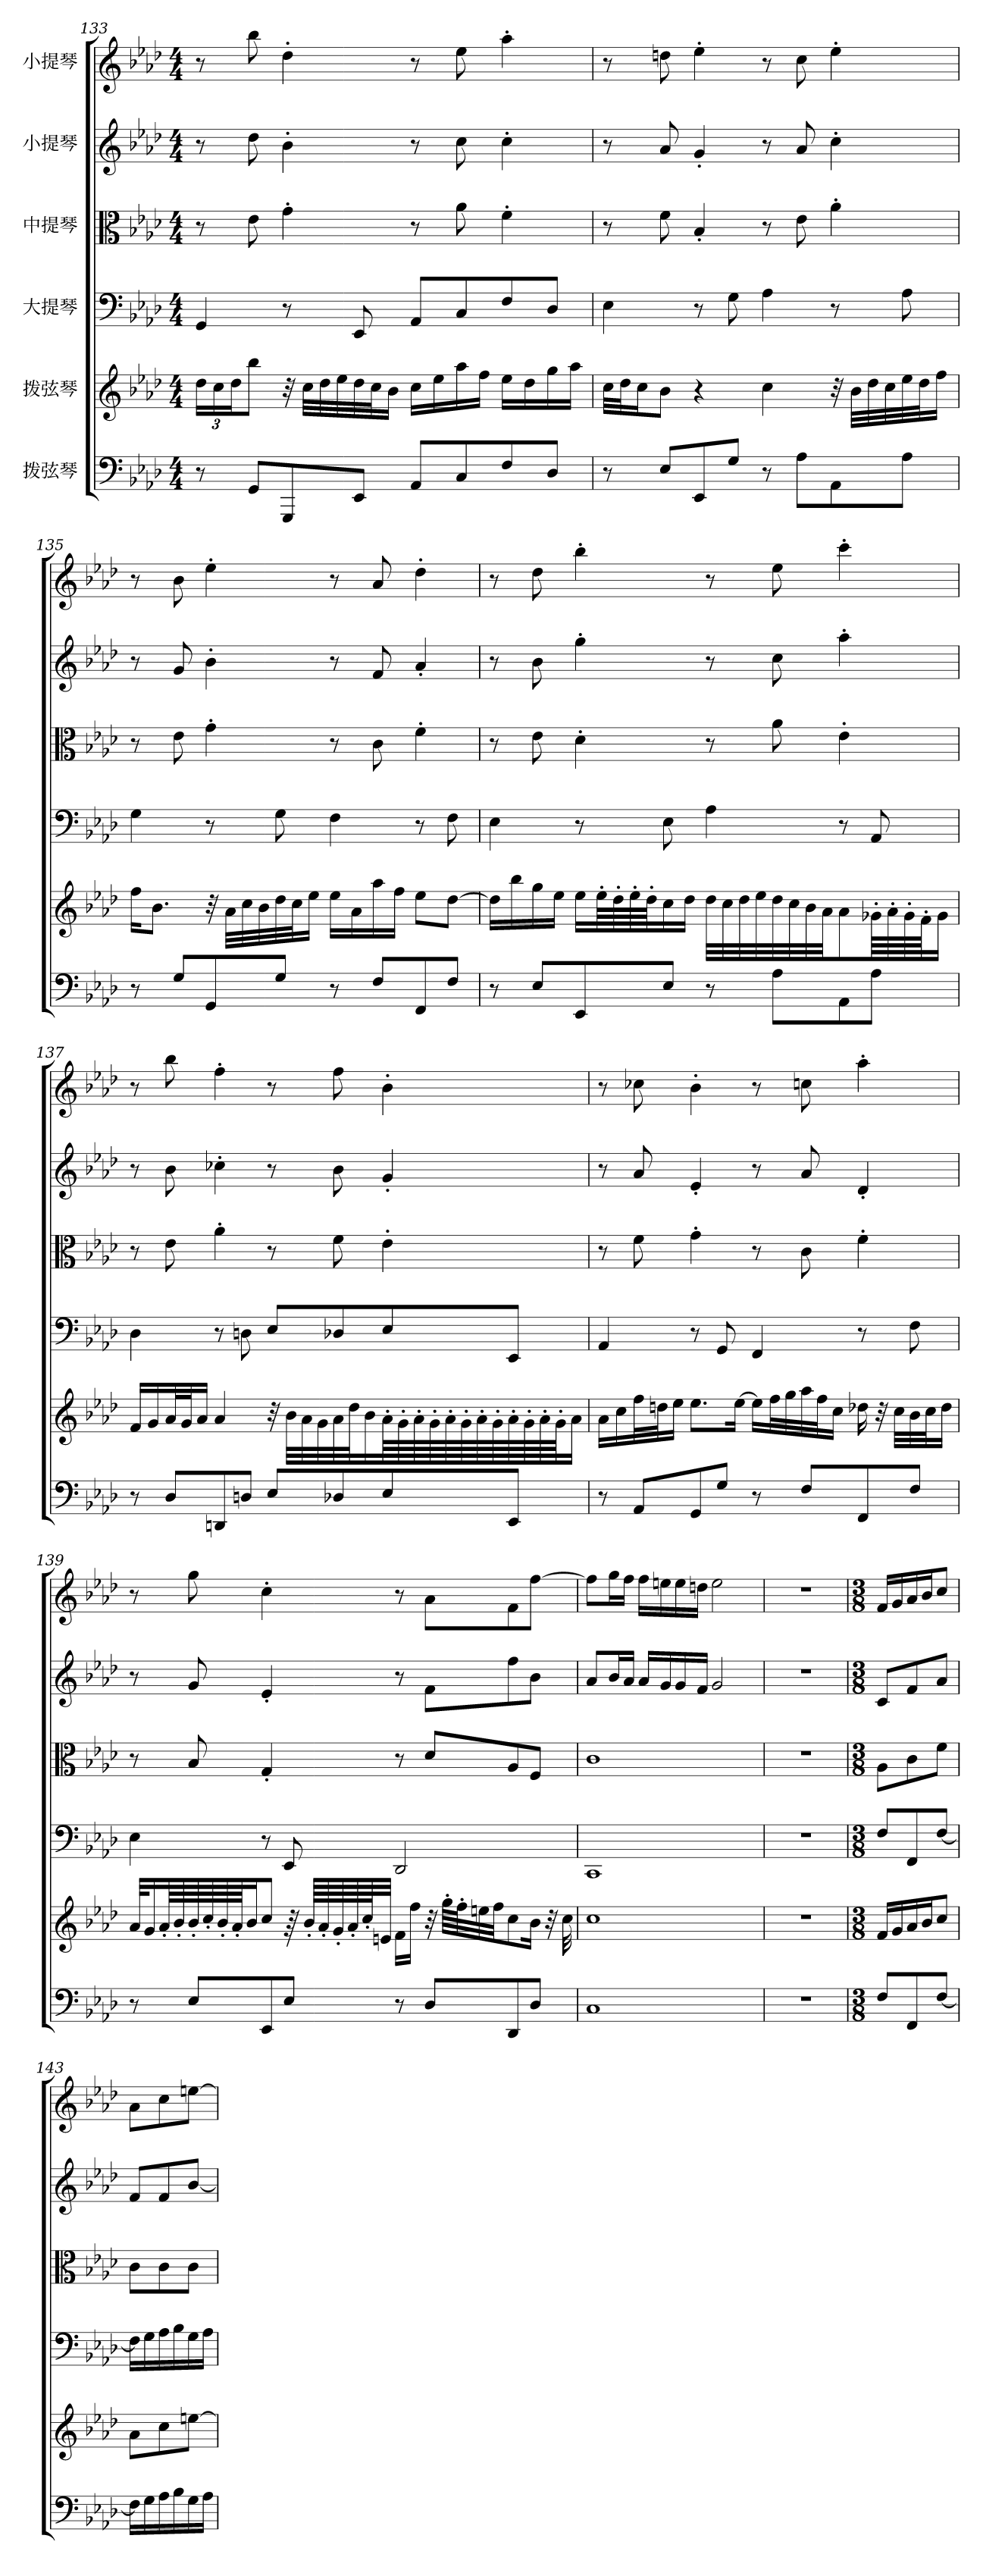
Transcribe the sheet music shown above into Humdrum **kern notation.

**kern	**kern	**kern	**kern	**kern	**kern
*part6	*part5	*part4	*part3	*part2	*part1
*staff6	*staff5	*staff4	*staff3	*staff2	*staff1
*I"拨弦琴	*I"拨弦琴	*I"大提琴	*I"中提琴	*I"小提琴	*I"小提琴
!!LO:LB:g=z
*clefF4	*clefG2	*clefF4	*clefC3	*clefG2	*clefG2
*k[b-e-a-d-]	*k[b-e-a-d-]	*k[b-e-a-d-]	*k[b-e-a-d-]	*k[b-e-a-d-]	*k[b-e-a-d-]
*M4/4	*M4/4	*M4/4	*M4/4	*M4/4	*M4/4
*	*Xbrackettup	*	*	*	*
=133	=133	=133	=133	=133	=133
8r	24dd-\LL	4GG/	8r	8r	8r
.	24cc\	.	.	.	.
.	24dd-\J	.	.	.	.
8GG/L	8bb-\J	.	8e-\	8dd-\	8bb-\
8GGG/	32r	8r	4g'\	4b-'\	4dd-'\
.	32cc\LLL	.	.	.	.
.	32dd-\	.	.	.	.
.	32ee-\	.	.	.	.
8EE-/J	32dd-\	8EE-/	.	.	.
.	32cc\J	.	.	.	.
.	16b-\JJ	.	.	.	.
8AA-/L	16cc\LL	8AA-/L	8r	8r	8r
.	16ee-\	.	.	.	.
8C/	16aa-\	8C/	8a-\	8cc\	8ee-\
.	16ff\JJ	.	.	.	.
8F/	16ee-\LL	8F/	4f'\	4cc'\	4aa-'\
.	16dd-\	.	.	.	.
8D-/J	16gg\	8D-/J	.	.	.
.	16aa-\JJ	.	.	.	.
=134	=134	=134	=134	=134	=134
8r	32cc\LLL	4E-\	8r	8r	8r
.	32dd-\J	.	.	.	.
.	16cc\J	.	.	.	.
8E-/L	8b-\J	.	8f\	8a-/	8ddn\
8EE-/	4r	8r	4B-'/	4g'/	4ee-'\
8G/J	.	8G\	.	.	.
8r	4cc\	4A-\	8r	8r	8r
8A-\L	.	.	8e-\	8a-/	8cc\
8AA-\	32r	8r	4a-'\	4cc'\	4ee-'\
.	32b-\LLL	.	.	.	.
.	32dd-\	.	.	.	.
.	32cc\	.	.	.	.
8A-\J	32ee-\	8A-\	.	.	.
.	32dd-\J	.	.	.	.
.	16ff\JJ	.	.	.	.
!!LO:PB:g=z
=135	=135	=135	=135	=135	=135
8r	16ff\KL	4G\	8r	8r	8r
.	8.b-\J	.	.	.	.
8G/L	.	.	8e-\	8g/	8b-\
8GG/	32r	8r	4g'\	4b-'\	4ee-'\
.	32a-\LLL	.	.	.	.
.	32cc\	.	.	.	.
.	32b-\	.	.	.	.
8G/J	32dd-\	8G\	.	.	.
.	32cc\J	.	.	.	.
.	16ee-\JJ	.	.	.	.
8r	16ee-\LL	4F\	8r	8r	8r
.	16a-\	.	.	.	.
8F/L	16aa-\	.	8c\	8f/	8a-/
.	16ff\JJ	.	.	.	.
8FF/	8ee-\L	8r	4f'\	4a-'/	4dd-'\
8F/J	[8dd-\J	8F\	.	.	.
=136	=136	=136	=136	=136	=136
8r	16dd-\LL]	4E-\	8r	8r	8r
.	16bb-\	.	.	.	.
8E-/L	16gg\	.	8e-\	8b-\	8dd-\
.	16ee-\JJ	.	.	.	.
8EE-/	16ee-\LL	8r	4d-'\	4gg'\	4bb-'\
.	64ee-'\LL	.	.	.	.
.	64dd-'\	.	.	.	.
.	64ee-'\	.	.	.	.
.	64dd-'\JJ	.	.	.	.
8E-/J	16cc\	8E-\	.	.	.
.	16dd-\JJ	.	.	.	.
8r	32dd-\LLL	4A-\	8r	8r	8r
.	32cc\	.	.	.	.
.	32dd-\	.	.	.	.
.	32ee-\	.	.	.	.
8A-\L	32dd-\	.	8a-\	8cc\	8ee-\
.	32cc\	.	.	.	.
.	32b-\	.	.	.	.
.	32a-\JJ	.	.	.	.
8AA-\	8a-\	8r	4e-'\	4aa-'\	4ccc'\
8A-\J	64g-X'\LLL	8AA-/	.	.	.
.	64a-'\	.	.	.	.
.	64g-'\	.	.	.	.
.	64f'\JJ	.	.	.	.
.	16g-\JJ	.	.	.	.
!!LO:LB:g=z
=137	=137	=137	=137	=137	=137
8r	16f/LL	4D-\	8r	8r	8r
.	16g/	.	.	.	.
8D-/L	32a-/L	.	8e-\	8b-\	8bb-\
.	32g/J	.	.	.	.
.	16a-/JJ	.	.	.	.
8DDn/	4a-/	8r	4a-'\	4cc-X'\	4ff'\
8Dn/J	.	8Dn\	.	.	.
8E-/L	32r	8E-/L	8r	8r	8r
.	32b-\LLL	.	.	.	.
.	32a-\	.	.	.	.
.	32g\	.	.	.	.
8D-X/	32a-\	8D-X/	8f\	8b-\	8ff\
.	32dd-\J	.	.	.	.
.	16b-\	.	.	.	.
8E-/	64a-'\LL	8E-/	4e-'\	4g'/	4b-'\
.	64g'\	.	.	.	.
.	64a-'\	.	.	.	.
.	64g'\	.	.	.	.
.	64a-'\	.	.	.	.
.	64g'\	.	.	.	.
.	64a-'\	.	.	.	.
.	64g'\	.	.	.	.
8EE-/J	64a-'\	8EE-/J	.	.	.
.	64g'\	.	.	.	.
.	64a-'\	.	.	.	.
.	64g'\JJ	.	.	.	.
.	16a-\JJ	.	.	.	.
!!LO:PB:g=z
=138	=138	=138	=138	=138	=138
8r	16a-\LL	4AA-/	8r	8r	8r
.	16cc\	.	.	.	.
8AA-/L	32ff\L	.	8f\	8a-/	8cc-X\
.	32ddn\J	.	.	.	.
.	16ee-\JJ	.	.	.	.
8GG/	8.ee-\L	8r	4g'\	4e-'/	4b-'\
8G/J	.	8GG/	.	.	.
.	[16ee-\Jk	.	.	.	.
8r	16ee-\LL]	4FF/	8r	8r	8r
.	32ff\L	.	.	.	.
.	32gg\	.	.	.	.
8F/L	32aa-\	.	8c\	8a-/	8ccn\
.	32ff\J	.	.	.	.
.	16cc\JJ	.	.	.	.
8FF/	16dd-X\	8r	4f'\	4d-'/	4aa-'\
.	32r	.	.	.	.
.	32cc\LLL	.	.	.	.
8F/J	32b-\	8F\	.	.	.
.	32cc\J	.	.	.	.
.	16dd-\JJ	.	.	.	.
!!LO:LB:g=z
=139	=139	=139	=139	=139	=139
8r	32a-/KLL	4E-\	8r	8r	8r
.	16g/	.	.	.	.
.	64a-'/LL	.	.	.	.
.	64b-'/	.	.	.	.
8E-/L	64b-'/	.	8B-/	8g/	8gg\
.	64cc'/	.	.	.	.
.	64b-'/	.	.	.	.
.	64a-'/JJ	.	.	.	.
.	16b-/J	.	.	.	.
8EE-/	8cc/J	8r	4G'/	4e-'/	4cc'\
8E-/J	64r	8EE-/	.	.	.
.	64b-'/LLLL	.	.	.	.
.	64a-'/	.	.	.	.
.	64g'/	.	.	.	.
.	64a-'/	.	.	.	.
.	64cc'/J	.	.	.	.
.	32en/JJJ	.	.	.	.
8r	16f\LL	2DD-/	8r	8r	8r
.	16ff\JJ	.	.	.	.
8D-/L	32r	.	8d-/L	8f\L	8a-\L
.	64gg'\LLLL	.	.	.	.
.	64ff'\J	.	.	.	.
.	32een\	.	.	.	.
.	32ff\JJ	.	.	.	.
8DD-/	8cc\	.	8A-/	8ff\	8f\
8D-/J	16b-\Jk	.	8F/J	8b-\J	[8ff\J
.	32r	.	.	.	.
.	32cc\	.	.	.	.
=140	=140	=140	=140	=140	=140
1C	1cc	1CC	1c	8a-/L	8ff\L]
.	.	.	.	16b-/L	16gg\L
.	.	.	.	16a-/JJ	16ff\JJ
.	.	.	.	16a-/LL	16ff\LL
.	.	.	.	16g/	16een\
.	.	.	.	16g/	16ee\
.	.	.	.	16f/JJ	16ddn\JJ
.	.	.	.	2g/	2ee\
=141	=141	=141	=141	=141	=141
*	*	*	*	*	*MM100
1r	1r	1r	1r	1r	1r
!!LO:PB:g=z
=142	=142	=142	=142	=142	=142
*M3/8	*M3/8	*M3/8	*M3/8	*M3/8	*M3/8
8F/L	16f/LL	8F/L	8A-\L	8c/L	16f/LL
.	16g/	.	.	.	16g/
8FF/	16a-/	8FF/	8c\	8f/	16a-/
.	16b-/J	.	.	.	16b-/J
[8F/J	8cc/J	[8F/J	8f\J	8a-/J	8cc/J
=143	=143	=143	=143	=143	=143
16F\LL]	8a-\L	16F\LL]	8c\L	8f/L	8a-\L
16G\	.	16G\	.	.	.
16A-\	8cc\	16A-\	8c\	8f/	8cc\
16B-\	.	16B-\	.	.	.
16G\	[8een\J	16G\	8c\J	[8b-/J	[8een\J
16A-\JJ	.	16A-\JJ	.	.	.
=	=	=	=	=	=
*-	*-	*-	*-	*-	*-
